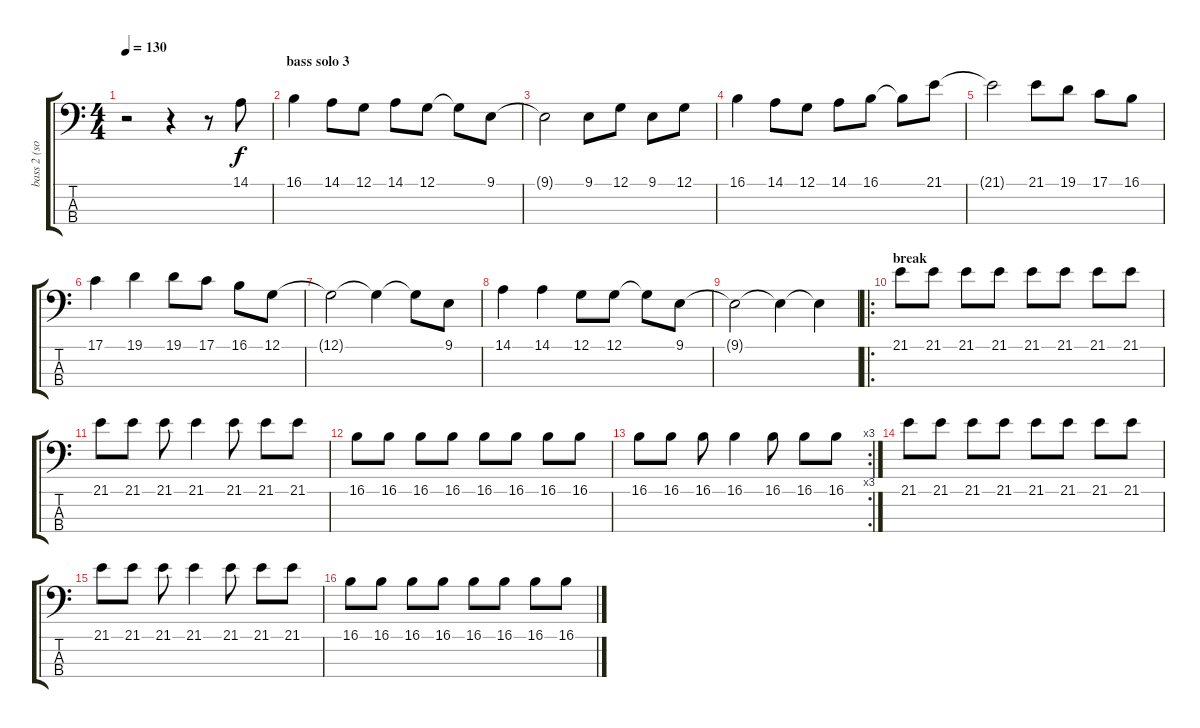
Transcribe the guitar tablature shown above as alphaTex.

\track ("bass 2 (solo)" "bass 2 (so") {instrument lead2sawtooth}
\staff {score tabs}
\tuning (G2 D2 A1 E1) {hide}
\ts (4 4)
\tempo 130
\clef f4
\ks c
r.2{dy f} r.4 r.8 14.1.8 |
\section ("" "bass solo 3")
16.1.4 14.1.8 12.1.8 14.1.8 12.1.8 12.1{t}.8 9.1.8 |
9.1{t}.2 9.1.8 12.1.8 9.1.8 12.1.8 |
16.1.4 14.1.8 12.1.8 14.1.8 16.1.8 16.1{t}.8 21.1.8 |
21.1{t}.2 21.1.8 19.1.8 17.1.8 16.1.8 |
17.1.4 19.1.4 19.1.8 17.1.8 16.1.8 12.1.8 |
12.1{t}.2 12.1{t}.4 12.1{t}.8 9.1.8 |
14.1.4 14.1.4 12.1.8 12.1.8 12.1{t}.8 9.1.8 |
9.1{t}.2 9.1{t}.4 9.1{t}.4 |
\ro
\section ("" "break")
21.1.8{volume 9} 21.1.8 21.1.8 21.1.8 21.1.8 21.1.8 21.1.8 21.1.8 |
21.1.8 21.1.8 21.1.8 21.1.4 21.1.8 21.1.8 21.1.8 |
16.1.8 16.1.8 16.1.8 16.1.8 16.1.8 16.1.8 16.1.8 16.1.8 |
\rc 3
16.1.8 16.1.8 16.1.8 16.1.4 16.1.8 16.1.8 16.1.8 |
21.1.8 21.1.8 21.1.8 21.1.8 21.1.8 21.1.8 21.1.8 21.1.8 |
21.1.8 21.1.8 21.1.8 21.1.4 21.1.8 21.1.8 21.1.8 |
16.1.8 16.1.8 16.1.8 16.1.8 16.1.8 16.1.8 16.1.8 16.1.8
